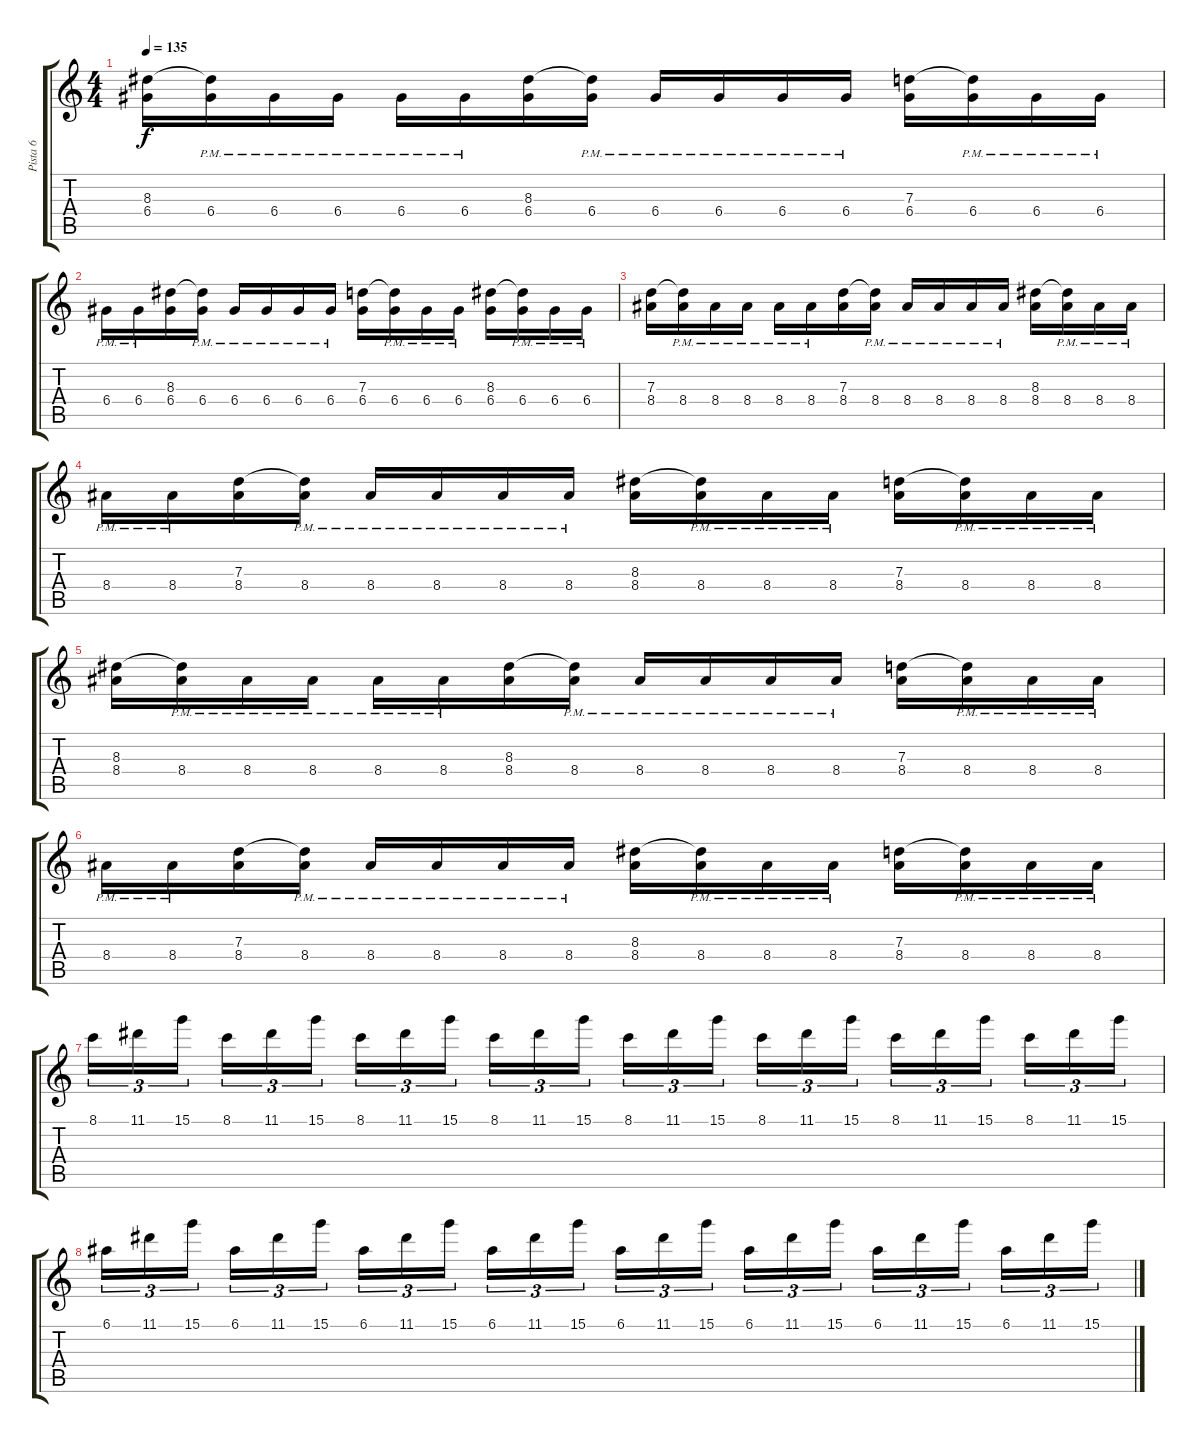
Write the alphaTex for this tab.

\track ("Pista 6" "Pista 6") {instrument distortionguitar}
\staff {score tabs}
\tuning (E4 B3 G3 D3 A2 E2) {hide}
\ts (4 4)
\tempo 135
\clef g2
\ks c
(8.3 6.4).16{dy f} (8.3{t} 6.4{pm}).16 6.4{pm}.16 6.4{pm}.16 6.4{pm}.16 6.4{pm}.16 (8.3 6.4).16 (8.3{t} 6.4{pm}).16 6.4{pm}.16 6.4{pm}.16 6.4{pm}.16 6.4{pm}.16 (7.3 6.4).16 (7.3{t} 6.4{pm}).16 6.4{pm}.16 6.4{pm}.16 |
6.4{pm}.16 6.4{pm}.16 (8.3 6.4).16 (8.3{t} 6.4{pm}).16 6.4{pm}.16 6.4{pm}.16 6.4{pm}.16 6.4{pm}.16 (7.3 6.4).16 (7.3{t} 6.4{pm}).16 6.4{pm}.16 6.4{pm}.16 (8.3 6.4).16 (8.3{t} 6.4{pm}).16 6.4{pm}.16 6.4{pm}.16 |
(7.3 8.4).16 (7.3{t} 8.4{pm}).16 8.4{pm}.16 8.4{pm}.16 8.4{pm}.16 8.4{pm}.16 (7.3 8.4).16 (7.3{t} 8.4{pm}).16 8.4{pm}.16 8.4{pm}.16 8.4{pm}.16 8.4{pm}.16 (8.3 8.4).16 (8.3{t} 8.4{pm}).16 8.4{pm}.16 8.4{pm}.16 |
8.4{pm}.16 8.4{pm}.16 (7.3 8.4).16 (7.3{t} 8.4{pm}).16 8.4{pm}.16 8.4{pm}.16 8.4{pm}.16 8.4{pm}.16 (8.3 8.4).16 (8.3{t} 8.4{pm}).16 8.4{pm}.16 8.4{pm}.16 (7.3 8.4).16 (7.3{t} 8.4{pm}).16 8.4{pm}.16 8.4{pm}.16 |
(8.3 8.4).16 (8.3{t} 8.4{pm}).16 8.4{pm}.16 8.4{pm}.16 8.4{pm}.16 8.4{pm}.16 (8.3 8.4).16 (8.3{t} 8.4{pm}).16 8.4{pm}.16 8.4{pm}.16 8.4{pm}.16 8.4{pm}.16 (7.3 8.4).16 (7.3{t} 8.4{pm}).16 8.4{pm}.16 8.4{pm}.16 |
8.4{pm}.16 8.4{pm}.16 (7.3 8.4).16 (7.3{t} 8.4{pm}).16 8.4{pm}.16 8.4{pm}.16 8.4{pm}.16 8.4{pm}.16 (8.3 8.4).16 (8.3{t} 8.4{pm}).16 8.4{pm}.16 8.4{pm}.16 (7.3 8.4).16 (7.3{t} 8.4{pm}).16 8.4{pm}.16 8.4{pm}.16 |
8.1.16{tu (3 2) instrument overdrivenguitar} 11.1.16{tu (3 2)} 15.1.16{tu (3 2)} 8.1.16{tu (3 2)} 11.1.16{tu (3 2)} 15.1.16{tu (3 2)} 8.1.16{tu (3 2)} 11.1.16{tu (3 2)} 15.1.16{tu (3 2)} 8.1.16{tu (3 2)} 11.1.16{tu (3 2)} 15.1.16{tu (3 2)} 8.1.16{tu (3 2)} 11.1.16{tu (3 2)} 15.1.16{tu (3 2)} 8.1.16{tu (3 2)} 11.1.16{tu (3 2)} 15.1.16{tu (3 2)} 8.1.16{tu (3 2)} 11.1.16{tu (3 2)} 15.1.16{tu (3 2)} 8.1.16{tu (3 2)} 11.1.16{tu (3 2)} 15.1.16{tu (3 2)} |
6.1.16{tu (3 2)} 11.1.16{tu (3 2)} 15.1.16{tu (3 2)} 6.1.16{tu (3 2)} 11.1.16{tu (3 2)} 15.1.16{tu (3 2)} 6.1.16{tu (3 2)} 11.1.16{tu (3 2)} 15.1.16{tu (3 2)} 6.1.16{tu (3 2)} 11.1.16{tu (3 2)} 15.1.16{tu (3 2)} 6.1.16{tu (3 2)} 11.1.16{tu (3 2)} 15.1.16{tu (3 2)} 6.1.16{tu (3 2)} 11.1.16{tu (3 2)} 15.1.16{tu (3 2)} 6.1.16{tu (3 2)} 11.1.16{tu (3 2)} 15.1.16{tu (3 2)} 6.1.16{tu (3 2)} 11.1.16{tu (3 2)} 15.1.16{tu (3 2)}
